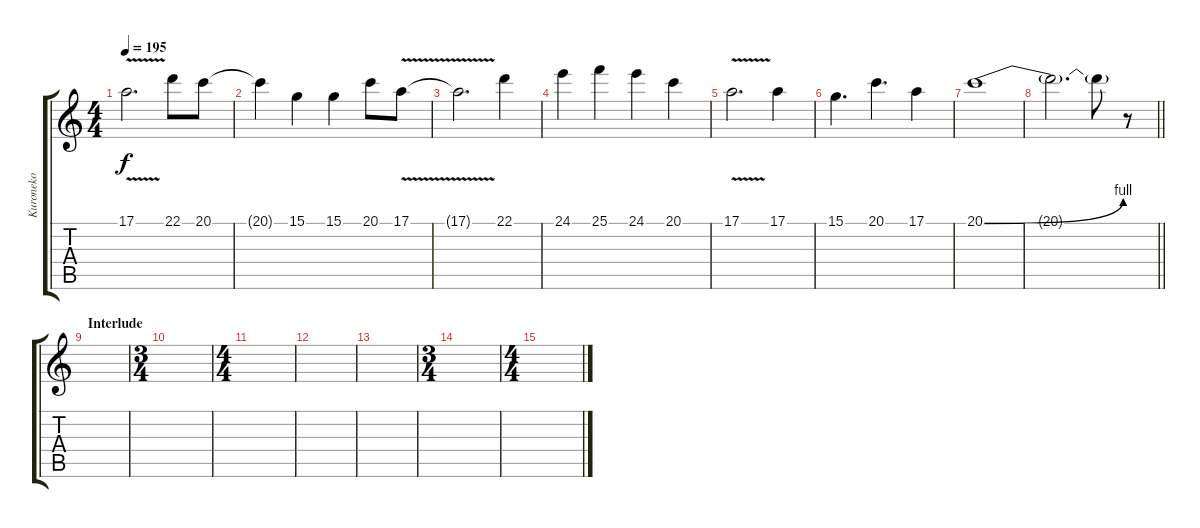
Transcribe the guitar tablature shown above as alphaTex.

\track ("Kuroneko" "Kuroneko") {instrument recorder}
\staff {score tabs}
\tuning (E4 B3 G3 D3 A2 E2) {hide}
\ts (4 4)
\tempo 195
\clef g2
\ks c
17.1{v}.2{d dy f} 22.1.8 20.1.8 |
20.1{t}.4 15.1.4 15.1.4 20.1.8 17.1{v}.8 |
17.1{v t}.2{d} 22.1.4 |
24.1.4 25.1.4 24.1.4 20.1.4 |
17.1{v}.2{d} 17.1.4 |
15.1.4{d} 20.1.4{d} 17.1.4 |
20.1{be (bend 0 0 60 4)}.1 |
\barLineRight lightlight
20.1{t}.2{d} 20.1{t}.8 r.8 |
\section ("" "Interlude")
|
\ts (3 4)
|
\ts (4 4)
|
|
|
\ts (3 4)
|
\ts (4 4)
